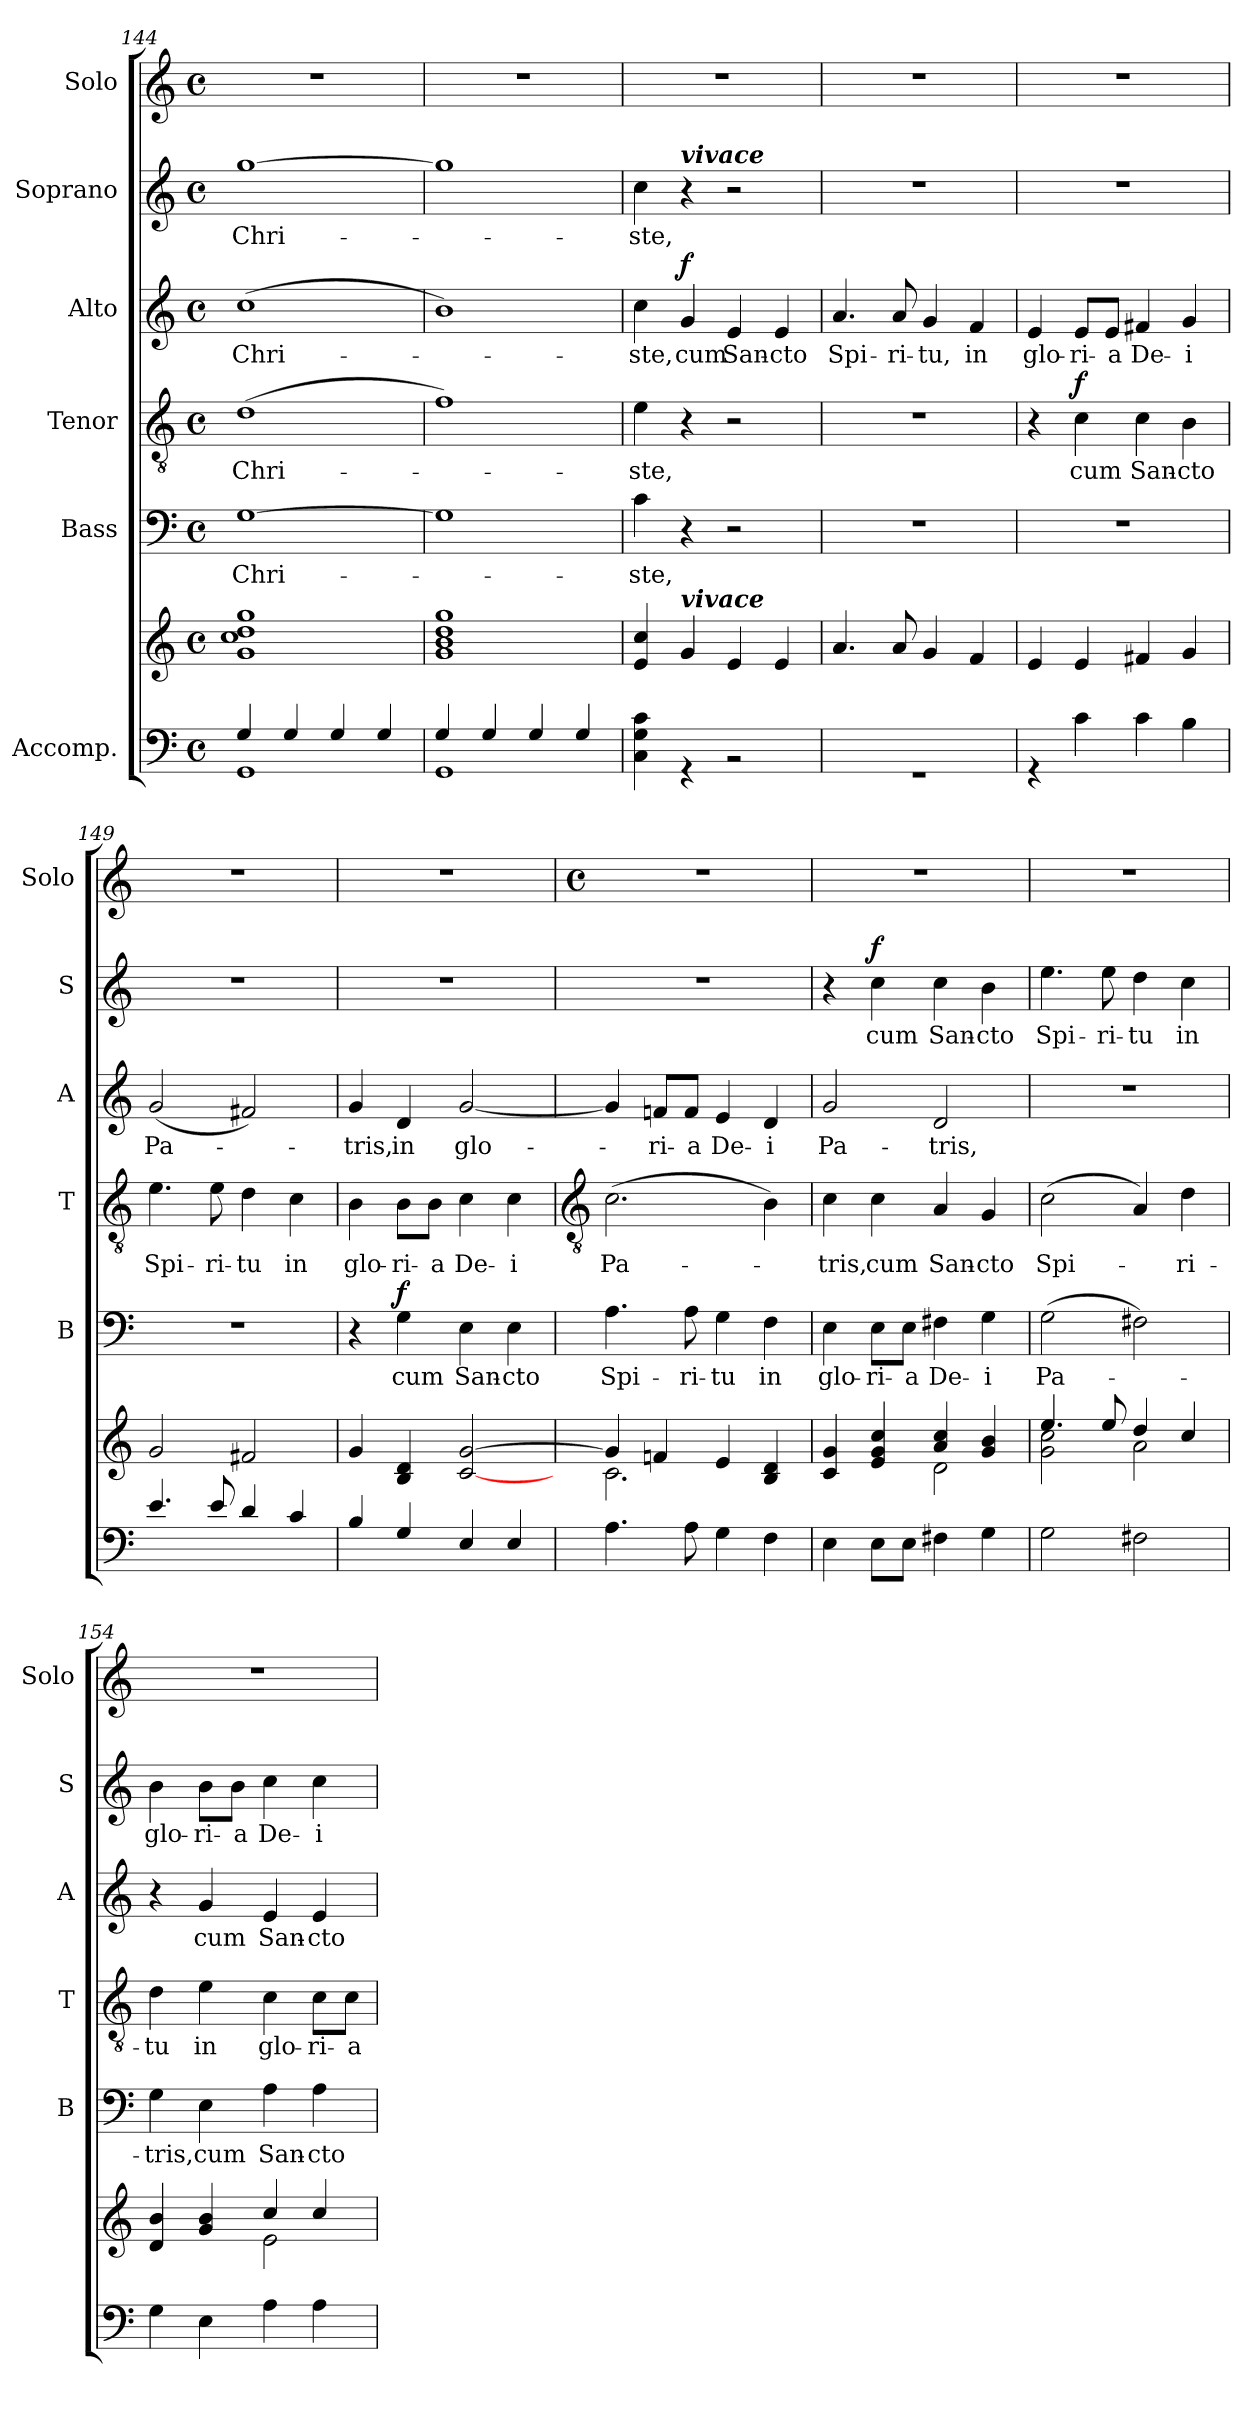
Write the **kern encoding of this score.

**kern	**kern	**kern	**text	**dynam	**kern	**text	**dynam	**kern	**text	**dynam	**kern	**text	**dynam	**kern
*part6	*part6	*part5	*part5	*part5	*part4	*part4	*part4	*part3	*part3	*part3	*part2	*part2	*part2	*part1
*staff7	*staff6	*staff5	*staff5	*staff5	*staff4	*staff4	*staff4	*staff3	*staff3	*staff3	*staff2	*staff2	*staff2	*staff1
*I"Accomp.	*	*I"Bass	*	*	*I"Tenor	*	*	*I"Alto	*	*	*I"Soprano	*	*	*I"Solo
*	*	*I'B	*	*	*I'T	*	*	*I'A	*	*	*I'S	*	*	*I'Solo
!!LO:LB:g=z
*clefF4	*clefG2	*clefF4	*	*	*clefGv2	*	*	*clefG2	*	*	*clefG2	*	*	*clefG2
*k[]	*k[]	*k[]	*	*	*k[]	*	*	*k[]	*	*	*k[]	*	*	*k[]
*C:	*C:	*C:	*	*	*C:	*	*	*C:	*	*	*C:	*	*	*C:
*M4/4	*M4/4	*M4/4	*	*	*M4/4	*	*	*M4/4	*	*	*M4/4	*	*	*M4/4
*met(c)	*met(c)	*met(c)	*	*	*met(c)	*	*	*met(c)	*	*	*met(c)	*	*	*met(c)
=144	=144	=144	=144	=144	=144	=144	=144	=144	=144	=144	=144	=144	=144	=144
*^	*	*	*	*	*	*	*	*	*	*	*	*	*	*
!	!	!	!	!LO:LY:b	!	!	!LO:LY:b	!	!	!LO:LY:b	!	!	!LO:LY:b	!	!
4G/	1GG	1g 1cc 1dd 1gg	[1G	Chri-	.	(>1d	Chri-	.	(>1cc	Chri-	.	[1gg	Chri-	.	1r
4G/	.	.	.	.	.	.	.	.	.	.	.	.	.	.	.
4G/	.	.	.	.	.	.	.	.	.	.	.	.	.	.	.
4G/	.	.	.	.	.	.	.	.	.	.	.	.	.	.	.
=145	=145	=145	=145	=145	=145	=145	=145	=145	=145	=145	=145	=145	=145	=145	=145
4G/	1GG	1g 1b 1dd 1gg	1G]	.	.	1f)	.	.	1b)	.	.	1gg]	.	.	1r
4G/	.	.	.	.	.	.	.	.	.	.	.	.	.	.	.
4G/	.	.	.	.	.	.	.	.	.	.	.	.	.	.	.
4G/	.	.	.	.	.	.	.	.	.	.	.	.	.	.	.
=146	=146	=146	=146	=146	=146	=146	=146	=146	=146	=146	=146	=146	=146	=146	=146
!	!	!	!	!LO:LY:b	!	!	!LO:LY:b	!	!	!LO:LY:b	!	!	!LO:LY:b	!	!
1ryy	4C 4G 4c	4e 4cc	4c	ste,	.	4e	ste,	.	4cc	ste,	.	4cc	ste,	.	1r
!	!	!	!	!	!	!	!	!	!	!	!	!LO:TX:a:Bi:t=vivace	!	!	!
!	!	!LO:TX:a:Bi:t=vivace	!	!	!	!	!	!	!	!	!	!	!	!	!
!	!	!	!	!	!	!	!	!	!	!LO:LY:b	!LO:DY:b	!	!	!	!
.	4r	4g	4r	.	.	4r	.	.	4g	cum	f	4r	.	.	.
!	!	!	!	!	!	!	!	!	!	!LO:LY:b	!	!	!	!	!
.	2r	4e	2r	.	.	2r	.	.	4e	San-	.	2r	.	.	.
!	!	!	!	!	!	!	!	!	!	!LO:LY:b	!	!	!	!	!
.	.	4e	.	.	.	.	.	.	4e	-cto	.	.	.	.	.
=147	=147	=147	=147	=147	=147	=147	=147	=147	=147	=147	=147	=147	=147	=147	=147
!	!	!	!	!	!	!	!	!	!	!LO:LY:b	!	!	!	!	!
1ryy	1r	4.a	1r	.	.	1r	.	.	4.a	Spi-	.	1r	.	.	1r
!	!	!	!	!	!	!	!	!	!	!LO:LY:b	!	!	!	!	!
.	.	8a	.	.	.	.	.	.	8a	-ri-	.	.	.	.	.
!	!	!	!	!	!	!	!	!	!	!LO:LY:b	!	!	!	!	!
.	.	4g	.	.	.	.	.	.	4g	-tu,	.	.	.	.	.
!	!	!	!	!	!	!	!	!	!	!LO:LY:b	!	!	!	!	!
.	.	4f	.	.	.	.	.	.	4f	in	.	.	.	.	.
=148	=148	=148	=148	=148	=148	=148	=148	=148	=148	=148	=148	=148	=148	=148	=148
!	!	!	!	!	!	!	!	!	!	!LO:LY:b	!	!	!	!	!
1ryy	4r	4e	1r	.	.	4r	.	.	4e	glo-	.	1r	.	.	1r
!	!	!	!	!	!	!	!LO:LY:b	!LO:DY:b	!	!LO:LY:b	!	!	!	!	!
.	4c	4e	.	.	.	4c	cum	f	8e/L	-ri-	.	.	.	.	.
!	!	!	!	!	!	!	!	!	!	!LO:LY:b	!	!	!	!	!
.	.	.	.	.	.	.	.	.	8e/J	-a	.	.	.	.	.
!	!	!	!	!	!	!	!LO:LY:b	!	!	!LO:LY:b	!	!	!	!	!
.	4c	4f#X	.	.	.	4c	San-	.	4f#X	De-	.	.	.	.	.
!	!	!	!	!	!	!	!LO:LY:b	!	!	!LO:LY:b	!	!	!	!	!
.	4B	4g	.	.	.	4B	-cto	.	4g	-i	.	.	.	.	.
=149	=149	=149	=149	=149	=149	=149	=149	=149	=149	=149	=149	=149	=149	=149	=149
!	!	!	!	!	!	!	!LO:LY:b	!	!	!LO:LY:b	!	!	!	!	!
4.e	1ryy	2g	1r	.	.	4.e	Spi-	.	(<2g	Pa-	.	1r	.	.	1r
!	!	!	!	!	!	!	!LO:LY:b	!	!	!	!	!	!	!	!
8e	.	.	.	.	.	8e	-ri-	.	.	.	.	.	.	.	.
!	!	!	!	!	!	!	!LO:LY:b	!	!	!	!	!	!	!	!
4d	.	2f#X	.	.	.	4d	-tu	.	2f#X)	.	.	.	.	.	.
!	!	!	!	!	!	!	!LO:LY:b	!	!	!	!	!	!	!	!
4c	.	.	.	.	.	4c	in	.	.	.	.	.	.	.	.
=150	=150	=150	=150	=150	=150	=150	=150	=150	=150	=150	=150	=150	=150	=150	=150
!	!	!	!	!	!	!	!LO:LY:b	!	!	!LO:LY:b	!	!	!	!	!
4B	1ryy	4g	4r	.	.	4B	glo-	.	4g	tris,	.	1r	.	.	1r
!	!	!	!	!LO:LY:b	!LO:DY:b	!	!LO:LY:b	!	!	!LO:LY:b	!	!	!	!	!
4G	.	4B 4d	4G	cum	f	8B\L	-ri-	.	4d	in	.	.	.	.	.
!	!	!	!	!	!	!	!LO:LY:b	!	!	!	!	!	!	!	!
.	.	.	.	.	.	8B\J	-a	.	.	.	.	.	.	.	.
!	!	!	!	!LO:LY:b	!	!	!LO:LY:b	!	!	!LO:LY:b	!	!	!	!	!
4E	.	[2c [2g	4E	San-	.	4c	De-	.	[2g	glo-	.	.	.	.	.
!	!	!	!	!LO:LY:b	!	!	!LO:LY:b	!	!	!	!	!	!	!	!
4E	.	.	4E	-cto	.	4c	-i	.	.	.	.	.	.	.	.
*v	*v	*	*	*	*	*	*	*	*	*	*	*	*	*	*
!!LO:LB:g=z
=151	=151	=151	=151	=151	=151	=151	=151	=151	=151	=151	=151	=151	=151	=151
*	*	*	*	*	*clefGv2	*	*	*	*	*	*	*	*	*
*	*	*	*	*	*	*	*	*	*	*	*	*	*	*M4/4
*	*	*	*	*	*	*	*	*	*	*	*	*	*	*met(c)
*	*^	*	*	*	*	*	*	*	*	*	*	*	*	*
*	*	*^	*	*	*	*	*	*	*	*	*	*	*	*	*
!	!	!	!	!	!LO:LY:b	!	!	!LO:LY:b	!	!	!	!	!	!	!	!
4.A	4g]	2.c\	1ryy	4.A	Spi-	.	(>2.c	Pa-	.	4g]	.	.	1r	.	.	1r
!	!	!	!	!	!	!	!	!	!	!	!LO:LY:b	!	!	!	!	!
.	4fn	.	.	.	.	.	.	.	.	8fn/L	ri-	.	.	.	.	.
!	!	!	!	!	!LO:LY:b	!	!	!	!	!	!LO:LY:b	!	!	!	!	!
8A	.	.	.	8A	-ri-	.	.	.	.	8f/J	-a	.	.	.	.	.
!	!	!	!	!	!LO:LY:b	!	!	!	!	!	!LO:LY:b	!	!	!	!	!
4G	4e	.	.	4G	-tu	.	.	.	.	4e	De-	.	.	.	.	.
!	!	!	!	!	!LO:LY:b	!	!	!	!	!	!LO:LY:b	!	!	!	!	!
4F	4B 4d	4ryy	.	4F	in	.	4B)	.	.	4d	-i	.	.	.	.	.
=152	=152	=152	=152	=152	=152	=152	=152	=152	=152	=152	=152	=152	=152	=152	=152	=152
!	!	!	!	!	!LO:LY:b	!	!	!LO:LY:b	!	!	!LO:LY:b	!	!	!	!	!
4E	4c 4g	2ryy	1ryy	4E	glo-	.	4c	tris,	.	2g	Pa-	.	4r	.	.	1r
!	!	!	!	!	!LO:LY:b	!	!	!LO:LY:b	!	!	!	!	!	!LO:LY:b	!LO:DY:b	!
8EL	4e 4g 4cc	.	.	8E\L	-ri-	.	4c	cum	.	.	.	.	4cc	cum	f	.
!	!	!	!	!	!LO:LY:b	!	!	!	!	!	!	!	!	!	!	!
8EJ	.	.	.	8E\J	-a	.	.	.	.	.	.	.	.	.	.	.
!	!	!	!	!	!LO:LY:b	!	!	!LO:LY:b	!	!	!LO:LY:b	!	!	!LO:LY:b	!	!
4F#X	4a 4cc	2d\	.	4F#X	De-	.	4A	San-	.	2d	-tris,	.	4cc	San-	.	.
!	!	!	!	!	!LO:LY:b	!	!	!LO:LY:b	!	!	!	!	!	!LO:LY:b	!	!
4G	4g 4b	.	.	4G	-i	.	4G	-cto	.	.	.	.	4b	-cto	.	.
=153	=153	=153	=153	=153	=153	=153	=153	=153	=153	=153	=153	=153	=153	=153	=153	=153
!	!	!	!	!	!LO:LY:b	!	!	!LO:LY:b	!	!	!	!	!	!LO:LY:b	!	!
2G	4.ee/	2g\ 2cc\	1ryy	(>2G	Pa-	.	(<2c	Spi-	.	1r	.	.	4.ee	Spi-	.	1r
!	!	!	!	!	!	!	!	!	!	!	!	!	!	!LO:LY:b	!	!
.	8ee/	.	.	.	.	.	.	.	.	.	.	.	8ee	-ri-	.	.
!	!	!	!	!	!	!	!	!	!	!	!	!	!	!LO:LY:b	!	!
2F#X	4dd/	2a\	.	2F#X)	.	.	4A)	.	.	.	.	.	4dd	-tu	.	.
!	!	!	!	!	!	!	!	!LO:LY:b	!	!	!	!	!	!LO:LY:b	!	!
.	4cc/	.	.	.	.	.	4d	ri-	.	.	.	.	4cc	in	.	.
=154	=154	=154	=154	=154	=154	=154	=154	=154	=154	=154	=154	=154	=154	=154	=154	=154
!	!	!	!	!	!LO:LY:b	!	!	!LO:LY:b	!	!	!	!	!	!LO:LY:b	!	!
4G	4d 4b	2ryy	1ryy	4G	tris,	.	4d	-tu	.	4r	.	.	4b	glo-	.	1r
!	!	!	!	!	!LO:LY:b	!	!	!LO:LY:b	!	!	!LO:LY:b	!	!	!LO:LY:b	!	!
4E	4g 4b	.	.	4E	cum	.	4e	in	.	4g	cum	.	8b\L	-ri-	.	.
!	!	!	!	!	!	!	!	!	!	!	!	!	!	!LO:LY:b	!	!
.	.	.	.	.	.	.	.	.	.	.	.	.	8b\J	-a	.	.
!	!	!	!	!	!LO:LY:b	!	!	!LO:LY:b	!	!	!LO:LY:b	!	!	!LO:LY:b	!	!
4A	4cc/	2e\	.	4A	San-	.	4c	glo-	.	4e	San-	.	4cc	De-	.	.
!	!	!	!	!	!LO:LY:b	!	!	!LO:LY:b	!	!	!LO:LY:b	!	!	!LO:LY:b	!	!
4A	4cc/	.	.	4A	-cto	.	8c\L	-ri-	.	4e	-cto	.	4cc	-i	.	.
!	!	!	!	!	!	!	!	!LO:LY:b	!	!	!	!	!	!	!	!
.	.	.	.	.	.	.	8c\J	-a	.	.	.	.	.	.	.	.
*	*v	*v	*v	*	*	*	*	*	*	*	*	*	*	*	*	*
=	=	=	=	=	=	=	=	=	=	=	=	=	=	=
*-	*-	*-	*-	*-	*-	*-	*-	*-	*-	*-	*-	*-	*-	*-
